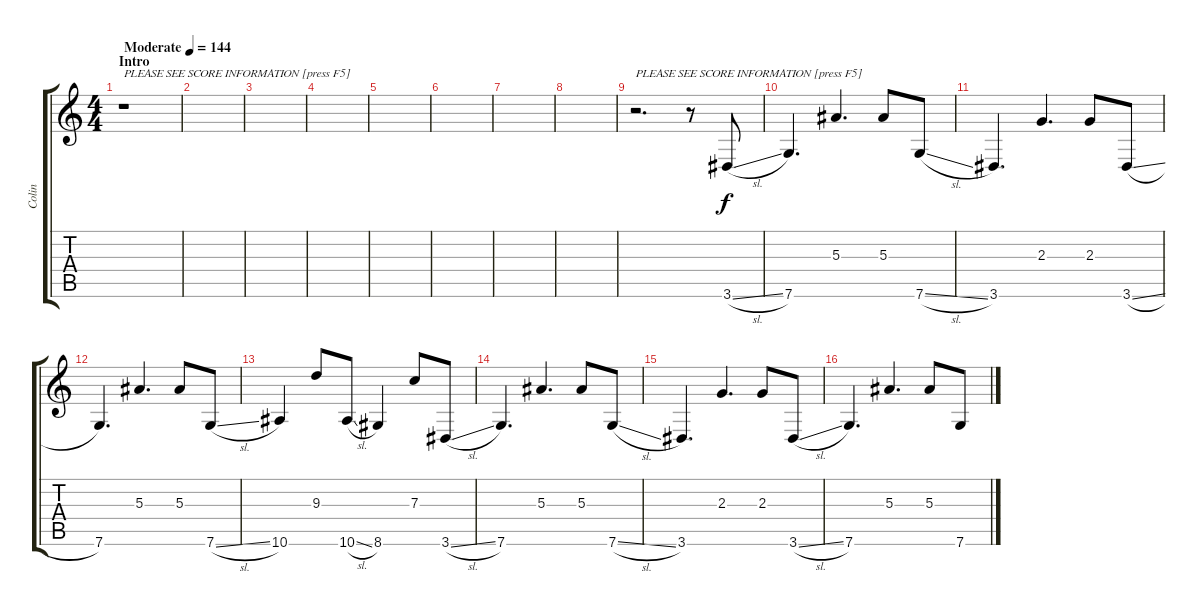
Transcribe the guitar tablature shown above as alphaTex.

\track ("Colin" "Colin") {instrument overdrivenguitar}
\staff {score tabs}
\tuning (D4 A3 F3 C3 G2 C2) {hide}
\ts (4 4)
\section ("" "Intro")
\tempo (144 "Moderate")
\clef g2
\ks c
r.1{txt "PLEASE SEE SCORE INFORMATION [press F5]" dy f instrument overdrivenguitar} |
|
|
|
|
|
|
|
r.2{d txt "PLEASE SEE SCORE INFORMATION [press F5]"} r.8 3.6{sl}.8 |
7.6.4{d} 5.3.4{d} 5.3.8 7.6{sl}.8 |
3.6.4{d} 2.3.4{d} 2.3.8 3.6{sl}.8 |
7.6.4{d} 5.3.4{d} 5.3.8 7.6{sl}.8 |
10.6.4 9.3.8 10.6{sl}.8 8.6.4 7.3.8 3.6{sl}.8 |
7.6.4{d} 5.3.4{d} 5.3.8 7.6{sl}.8 |
3.6.4{d} 2.3.4{d} 2.3.8 3.6{sl}.8 |
7.6.4{d} 5.3.4{d} 5.3.8 7.6{sl}.8
